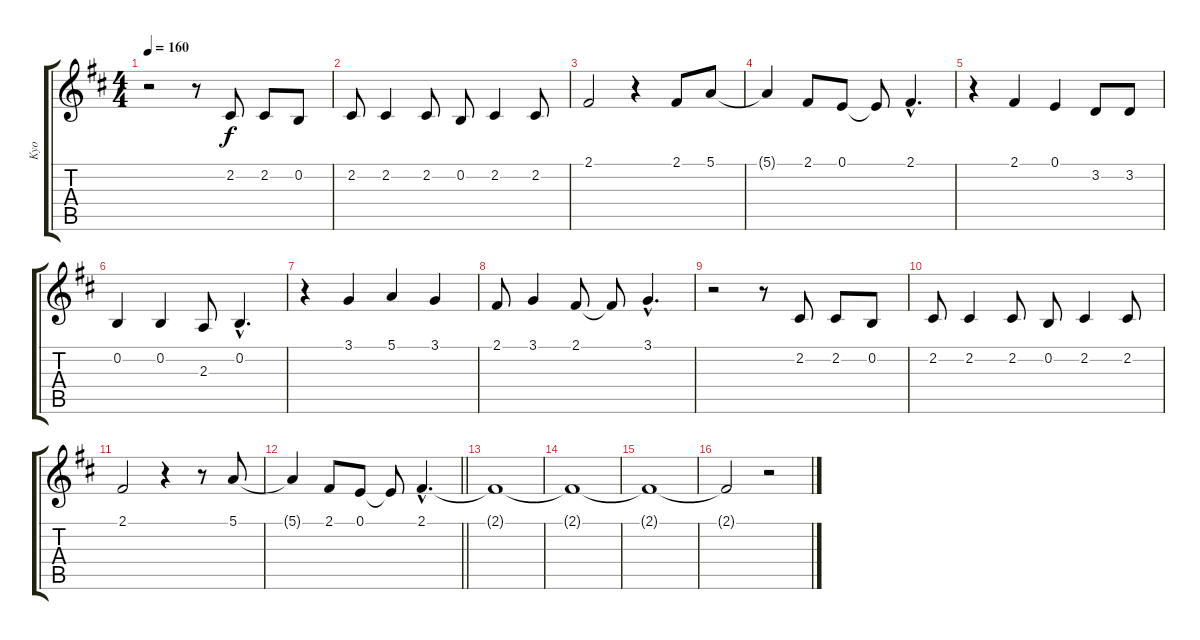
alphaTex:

\track ("Kyo" "Kyo") {instrument sopranosax}
\staff {score tabs}
\tuning (E4 B3 G3 D3 A2 E2) {hide}
\ts (4 4)
\tempo 160
\clef g2
\ks d
r.2{dy f} r.8 2.2.8 2.2.8 0.2.8 |
2.2.8 2.2.4 2.2.8 0.2.8 2.2.4 2.2.8 |
2.1.2 r.4 2.1.8 5.1.8 |
5.1{t}.4 2.1.8 0.1.8 0.1{t}.8 2.1{hac}.4{d} |
r.4 2.1.4 0.1.4 3.2.8 3.2.8 |
0.2.4 0.2.4 2.3.8 0.2{hac}.4{d} |
r.4 3.1.4 5.1.4 3.1.4 |
2.1.8 3.1.4 2.1.8 2.1{t}.8 3.1{hac}.4{d} |
r.2 r.8 2.2.8 2.2.8 0.2.8 |
2.2.8 2.2.4 2.2.8 0.2.8 2.2.4 2.2.8 |
2.1.2 r.4 r.8 5.1.8 |
\barLineRight lightlight
5.1{t}.4 2.1.8 0.1.8 0.1{t}.8 2.1{hac}.4{d} |
2.1{t}.1 |
2.1{t}.1 |
2.1{t}.1 |
2.1{t}.2 r.2
